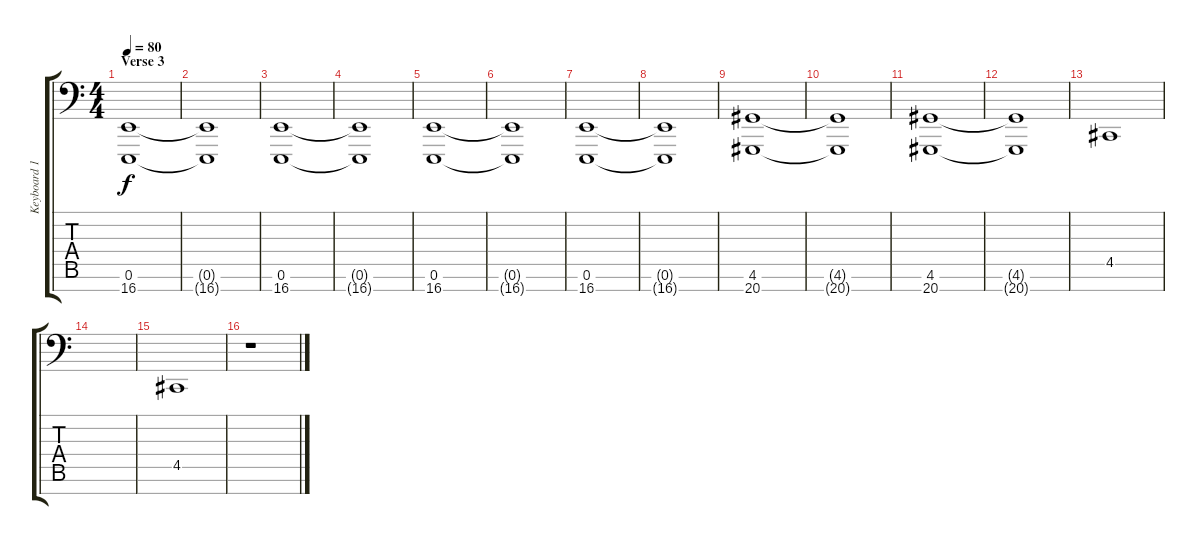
\track ("Keyboard 1" "Keyboard 1") {instrument stringensemble1}
\staff {score tabs}
\tuning (A3 E3 B2 D2 A1 E1 C-1) {hide}
\ts (4 4)
\section ("" "Verse 3")
\tempo 80
\clef f4
\ks c
(0.6 16.7).1{dy f instrument stringensemble1} |
(0.6{t} 16.7{t}).1 |
(0.6 16.7).1 |
(0.6{t} 16.7{t}).1 |
(0.6 16.7).1 |
(0.6{t} 16.7{t}).1 |
(0.6 16.7).1 |
(0.6{t} 16.7{t}).1 |
(4.6 20.7).1 |
(4.6{t} 20.7{t}).1 |
(4.6 20.7).1 |
(4.6{t} 20.7{t}).1 |
4.5.1 |
|
4.5.1 |
r.1
